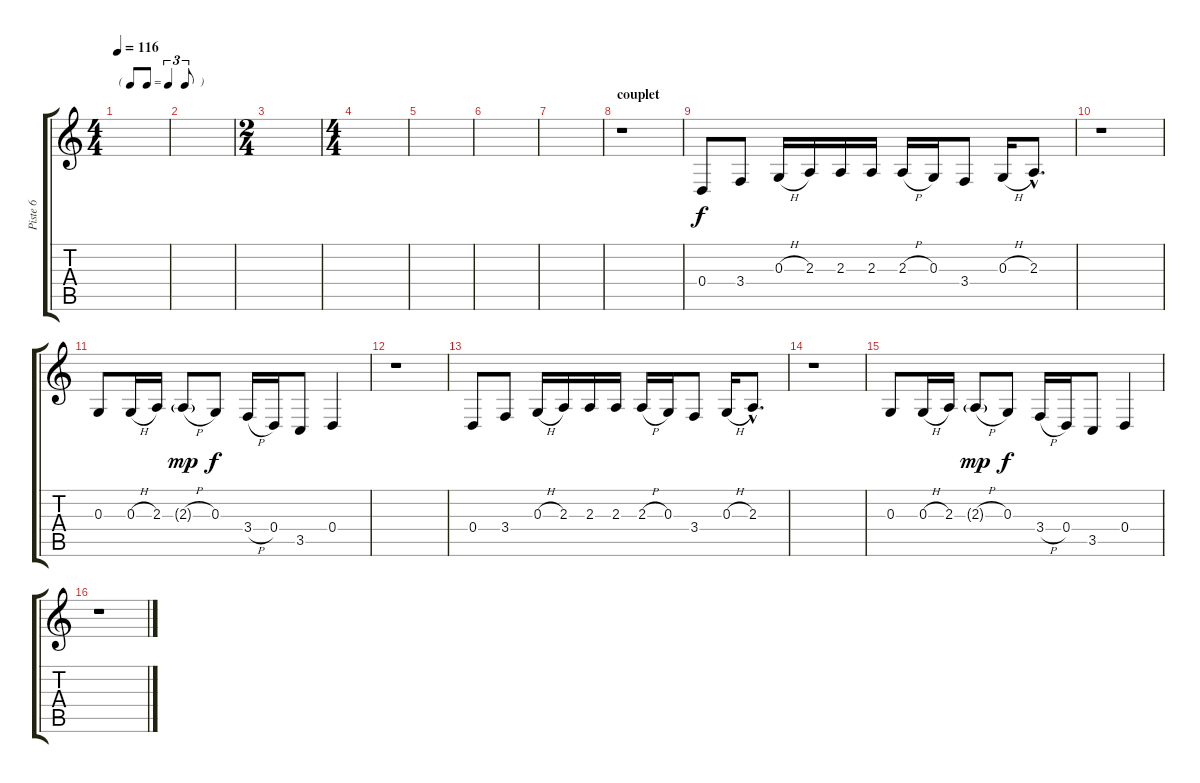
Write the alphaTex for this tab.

\track ("Piste 6" "Piste 6") {instrument lead5charang}
\staff {score tabs}
\tuning (E4 B3 G3 D3 A2 E2) {hide}
\ts (4 4)
\tf triplet8th
\tempo 116
\clef g2
\ks c
|
|
\ts (2 4)
|
\ts (4 4)
|
|
|
|
\section ("" "couplet")
r.1 |
0.4.8 3.4.8 0.3{h}.16 2.3.16 2.3.16 2.3.16 2.3{h}.16 0.3.16 3.4.8 0.3{h}.16 2.3{hac}.8{d} |
r.1 |
0.3.8 0.3{h}.16 2.3.16 2.3{h g}.8{dy mp} 0.3.8{dy f} 3.4{h}.16 0.4.16 3.5.8 0.4.4 |
r.1 |
0.4.8 3.4.8 0.3{h}.16 2.3.16 2.3.16 2.3.16 2.3{h}.16 0.3.16 3.4.8 0.3{h}.16 2.3{hac}.8{d} |
r.1 |
0.3.8 0.3{h}.16 2.3.16 2.3{h g}.8{dy mp} 0.3.8{dy f} 3.4{h}.16 0.4.16 3.5.8 0.4.4 |
r.1
